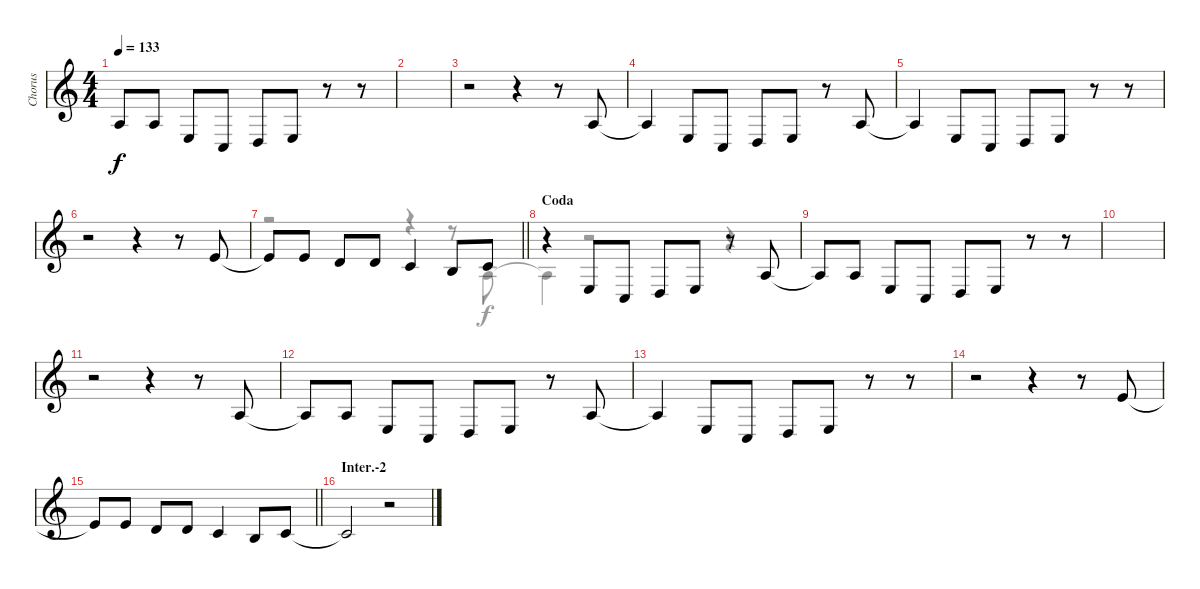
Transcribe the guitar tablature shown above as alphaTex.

\track ("Chorus" "Chorus") {instrument violin}
\staff {score}
\tuning (E4 B3 G3 D3 A2 E2) {hide}
\voice
\ts (4 4)
\tempo 133
\clef g2
\ks c
2.3{t}.8{dy f} 2.3.8 2.4.8 3.5.8 0.4.8 2.4.8 r.8 r.8 |
|
r.2 r.4 r.8 2.3.8 |
2.3{t}.4 2.4.8 3.5.8 0.4.8 2.4.8 r.8 2.3.8 |
2.3{t}.4 2.4.8 3.5.8 0.4.8 2.4.8 r.8 r.8 |
r.2 r.4 r.8 0.1.8 |
\barLineRight lightlight
0.1{t}.8 0.1.8 7.3.8 7.3.8 1.2.4 0.2.8 1.2.8 |
\section ("" "Coda")
r.4 2.4.8 3.5.8 0.4.8 2.4.8 r.8 2.3.8 |
2.3{t}.8 2.3.8 2.4.8 3.5.8 0.4.8 2.4.8 r.8 r.8 |
|
r.2 r.4 r.8 2.3.8 |
2.3{t}.8 2.3.8 2.4.8 3.5.8 0.4.8 2.4.8 r.8 2.3.8 |
2.3{t}.4 2.4.8 3.5.8 0.4.8 2.4.8 r.8 r.8 |
r.2 r.4 r.8 0.1.8 |
\barLineRight lightlight
0.1{t}.8 0.1.8 7.3.8 7.3.8 1.2.4 0.2.8 1.2.8 |
\section ("" "Inter.-2")
1.2{t}.2 r.2
\voice
\clef g2
\ottava regular
\simile none
\ks c
|
|
|
|
|
|
\barLineRight lightlight
r.2 r.4 r.8 2.3.8 |
2.3{t}.4 r.2 r.4 |
|
|
|
|
|
|
\barLineRight lightlight
|
